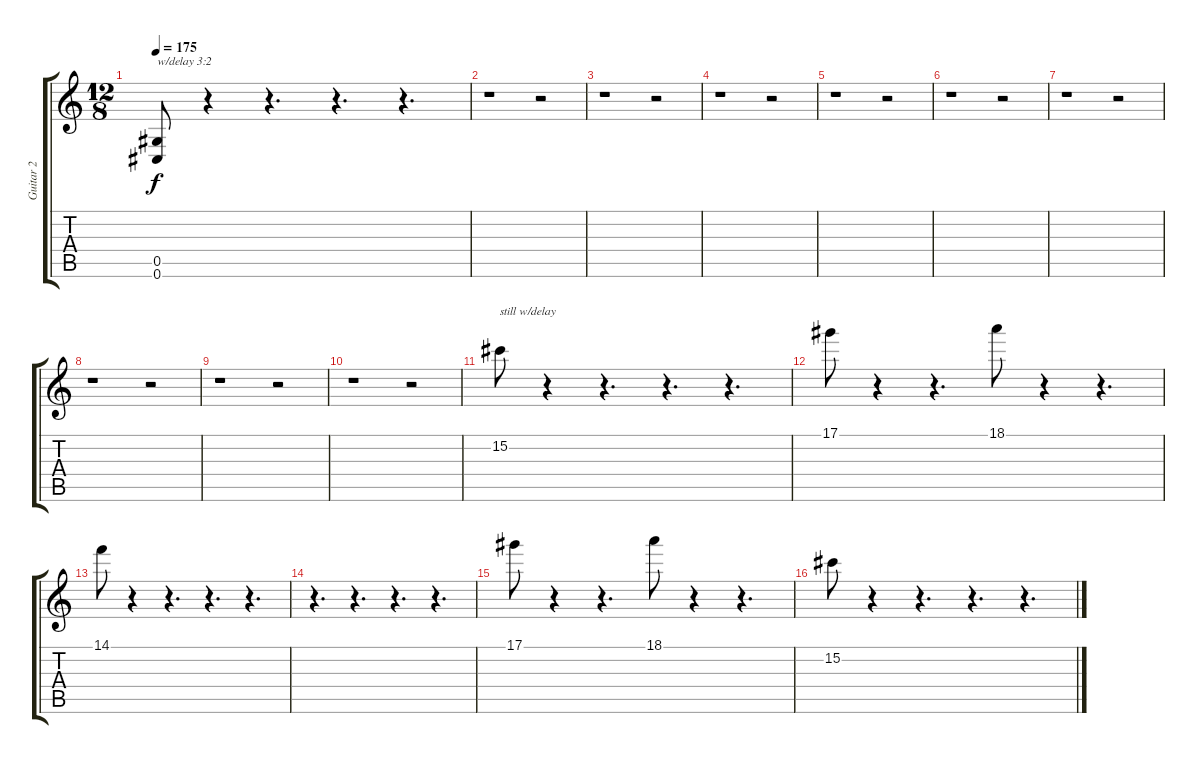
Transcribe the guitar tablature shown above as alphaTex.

\track ("Guitar 2" "Guitar 2") {instrument distortionguitar}
\staff {score tabs}
\tuning (Eb4 Bb3 Gb3 Db3 Ab2 Db2) {hide}
\ts (12 8)
\tempo 175
\clef g2
\ks c
(0.5 0.6).8{txt "w/delay 3:2" dy f instrument distortionguitar} r.4 r.4{d} r.4{d} r.4{d} |
r.1 r.2 |
r.1 r.2 |
r.1 r.2 |
r.1 r.2 |
r.1 r.2 |
r.1 r.2 |
r.1 r.2 |
r.1 r.2 |
r.1 r.2 |
15.2.8{txt "still w/delay"} r.4 r.4{d} r.4{d} r.4{d} |
17.1.8 r.4 r.4{d} 18.1.8 r.4 r.4{d} |
14.1.8 r.4 r.4{d} r.4{d} r.4{d} |
r.4{d} r.4{d} r.4{d} r.4{d} |
17.1.8 r.4 r.4{d} 18.1.8 r.4 r.4{d} |
15.2.8 r.4 r.4{d} r.4{d} r.4{d}
